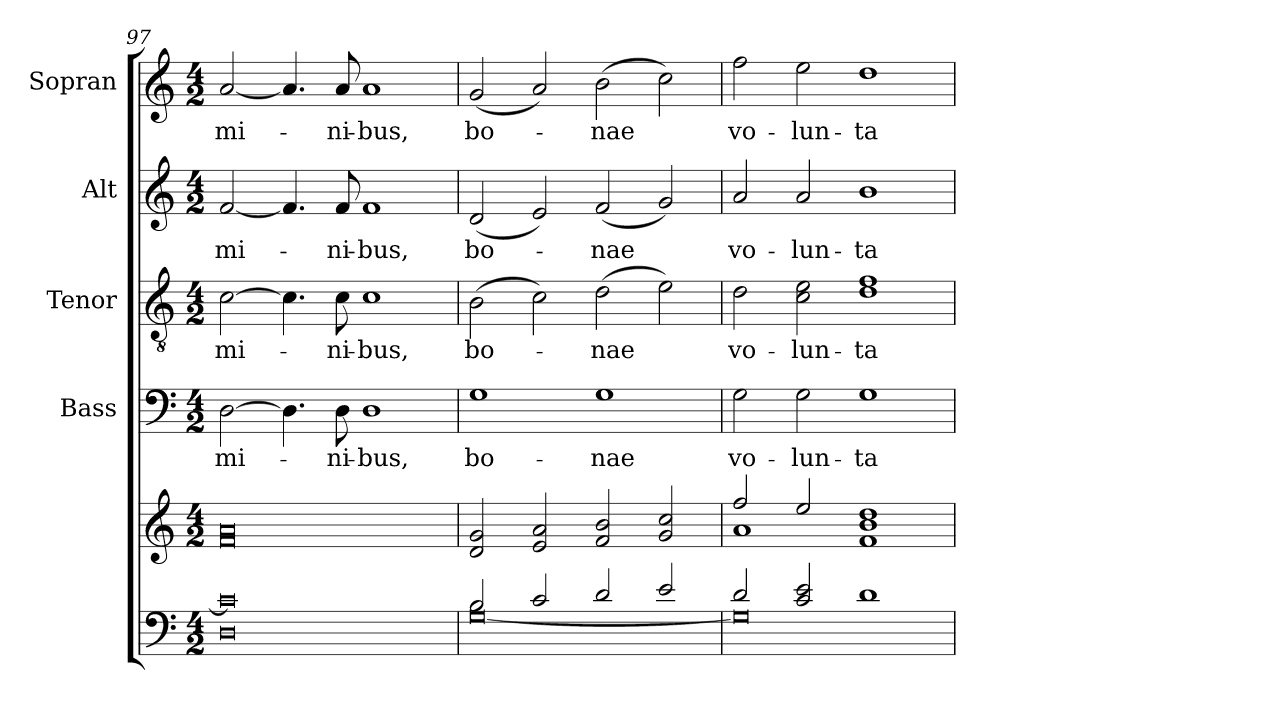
**kern	**kern	**kern	**text	**kern	**text	**kern	**text	**kern	**text
*part5	*part5	*part4	*part4	*part3	*part3	*part2	*part2	*part1	*part1
*staff6	*staff5	*staff4	*staff4	*staff3	*staff3	*staff2	*staff2	*staff1	*staff1
*	*	*I"Bass	*	*I"Tenor	*	*I"Alt	*	*I"Sopran	*
*	*	*I'B.	*	*I'T.	*	*I'A.	*	*I'S.	*
*clefF4	*clefG2	*clefF4	*	*clefGv2	*	*clefG2	*	*clefG2	*
*k[]	*k[]	*k[]	*	*k[]	*	*k[]	*	*k[]	*
*C:	*C:	*C:	*	*C:	*	*C:	*	*C:	*
*M4/2	*M4/2	*M4/2	*	*M4/2	*	*M4/2	*	*M4/2	*
=97	=97	=97	=97	=97	=97	=97	=97	=97	=97
*^	*	*	*	*	*	*	*	*	*
!	!	!	!	!LO:LY:b	!	!LO:LY:b	!	!LO:LY:b	!	!LO:LY:b
0c]	0D	0f 0a	[2D\	-mi-	[2c\	-mi-	[2f/	-mi-	[2a/	-mi-
.	.	.	4.D\]	.	4.c\]	.	4.f/]	.	4.a/]	.
!	!	!	!	!LO:LY:b	!	!LO:LY:b	!	!LO:LY:b	!	!LO:LY:b
.	.	.	8D\	-ni-	8c\	-ni-	8f/	-ni-	8a/	-ni-
!	!	!	!	!LO:LY:b	!	!LO:LY:b	!	!LO:LY:b	!	!LO:LY:b
.	.	.	1D	-bus,	1c	-bus,	1f	-bus,	1a	-bus,
!!LO:PB:g=z
=98	=98	=98	=98	=98	=98	=98	=98	=98	=98	=98
!	!	!	!	!LO:LY:b	!	!LO:LY:b	!	!LO:LY:b	!	!LO:LY:b
2B/	[<0G	2d/ 2g/	1G	bo-	(>2B\	bo-	(<2d/	bo-	(<2g/	bo-
2c/	.	2e/ 2a/	.	.	2c\)	.	2e/)	.	2a/)	.
!	!	!	!	!LO:LY:b	!	!LO:LY:b	!	!LO:LY:b	!	!LO:LY:b
2d/	.	2f/ 2b/	1G	-nae	(>2d\	-nae	(<2f/	-nae	(>2b\	-nae
2e/	.	2g/ 2cc/	.	.	2e\)	.	2g/)	.	2cc\)	.
=99	=99	=99	=99	=99	=99	=99	=99	=99	=99	=99
*	*	*^	*	*	*	*	*	*	*	*
!	!	!	!	!	!LO:LY:b	!	!LO:LY:b	!	!LO:LY:b	!	!LO:LY:b
2d/	0G]	2ff/	1a	2G\	vo-	2d\	vo-	2a/	vo-	2ff\	vo-
!	!	!	!	!	!LO:LY:b	!	!LO:LY:b	!	!LO:LY:b	!	!LO:LY:b
2c/ 2e/	.	2ee/	.	2G\	-lun-	2c\ 2e\	-lun-	2a/	-lun-	2ee\	-lun-
!	!	!	!	!	!LO:LY:b	!	!LO:LY:b	!	!LO:LY:b	!	!LO:LY:b
1d	.	1b 1dd	1f	1G	-ta-	1d 1f	-ta-	1b	-ta-	1dd	-ta-
*v	*v	*	*	*	*	*	*	*	*	*	*
*	*v	*v	*	*	*	*	*	*	*	*
=	=	=	=	=	=	=	=	=	=
*-	*-	*-	*-	*-	*-	*-	*-	*-	*-
